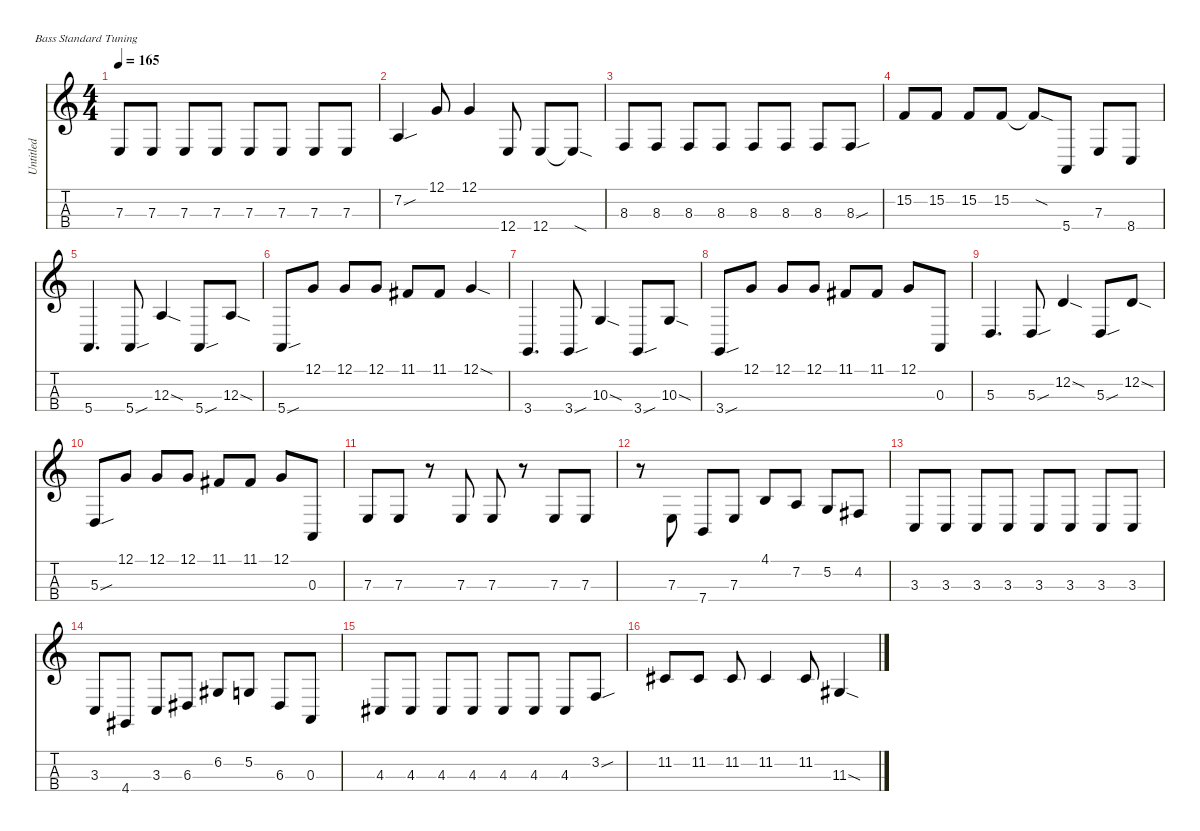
\defaultSystemsLayout 4
\hideDynamics
\bracketExtendMode nobrackets
\otherSystemsTrackNameOrientation horizontal
\track ("Untitled" "Untitled") {instrument electricbassfinger}
\staff {score tabs}
\tuning (G2 D2 A1 E1)
\ts (4 4)
\tempo 165
\clef g2
\ks c
7.3.8{dy mf beam Up} 7.3.8{beam Up} 7.3.8{beam Up} 7.3.8{beam Up} 7.3.8{beam Up} 7.3.8{beam Up} 7.3.8{beam Up} 7.3.8{beam Up} |
7.2{sou}.4{beam Up} 12.1.8{beam Up} 12.1.4{beam Up} 12.4.8{beam Up} 12.4.8{beam Up} 12.4{sod t}.8{beam Up} |
8.3.8{beam Up} 8.3.8{beam Up} 8.3.8{beam Up} 8.3.8{beam Up} 8.3.8{beam Up} 8.3.8{beam Up} 8.3.8{beam Up} 8.3{sou}.8{beam Up} |
15.2.8{beam Up} 15.2.8{beam Up} 15.2.8{beam Up} 15.2.8{beam Up} 15.2{sod t}.8{beam Up} 5.4.8{beam Up} 7.3.8{beam Up} 8.4.8{beam Up} |
5.4.4{d beam Up} 5.4{sou}.8{beam Up} 12.3{sod}.4{beam Up} 5.4{sou}.8{beam Up} 12.3{sod}.8{beam Up} |
5.4{sou}.8{beam Up} 12.1.8{beam Up} 12.1.8{beam Up} 12.1.8{beam Up} 11.1{acc #}.8{beam Up} 11.1{acc #}.8{beam Up} 12.1{sod}.4{beam Up} |
3.4.4{d beam Up} 3.4{sou}.8{beam Up} 10.3{sod}.4{beam Up} 3.4{sou}.8{beam Up} 10.3{sod}.8{beam Up} |
3.4{sou}.8{beam Up} 12.1.8{beam Up} 12.1.8{beam Up} 12.1.8{beam Up} 11.1{acc #}.8{beam Up} 11.1{acc #}.8{beam Up} 12.1.8{beam Up} 0.3.8{beam Up} |
5.3.4{d beam Up} 5.3{sou}.8{beam Up} 12.2{sod}.4{beam Up} 5.3{sou}.8{beam Up} 12.2{sod}.8{beam Up} |
5.3{sou}.8{beam Up} 12.1.8{beam Up} 12.1.8{beam Up} 12.1.8{beam Up} 11.1{acc #}.8{beam Up} 11.1{acc #}.8{beam Up} 12.1.8{beam Up} 0.3.8{beam Up} |
7.3.8{beam Up} 7.3.8{beam Up} r.8{beam Up} 7.3.8{beam Up} 7.3.8{beam Up} r.8{beam Up} 7.3.8{beam Up} 7.3.8{beam Up} |
r.8{beam Down} 7.3.8{beam Up} 7.4.8{beam Up} 7.3.8{beam Up} 4.1.8{beam Up} 7.2.8{beam Up} 5.2.8{beam Up} 4.2{acc #}.8{beam Up} |
3.3.8{beam Up} 3.3.8{beam Up} 3.3.8{beam Up} 3.3.8{beam Up} 3.3.8{beam Up} 3.3.8{beam Up} 3.3.8{beam Up} 3.3.8{beam Up} |
3.3.8{beam Up} 4.4{acc #}.8{beam Up} 3.3.8{beam Up} 6.3{acc #}.8{beam Up} 6.2{acc #}.8{beam Up} 5.2.8{beam Up} 6.3{acc #}.8{beam Up} 0.3.8{beam Up} |
4.3{acc #}.8{beam Up} 4.3{acc #}.8{beam Up} 4.3{acc #}.8{beam Up} 4.3{acc #}.8{beam Up} 4.3{acc #}.8{beam Up} 4.3{acc #}.8{beam Up} 4.3{acc #}.8{beam Up} 3.2{sou}.8{beam Up} |
11.2{acc #}.8{beam Up} 11.2{acc #}.8{beam Up} 11.2{acc #}.8{beam Up} 11.2{acc #}.4{beam Up} 11.2{acc #}.8{beam Up} 11.3{sod acc #}.4{beam Up}
